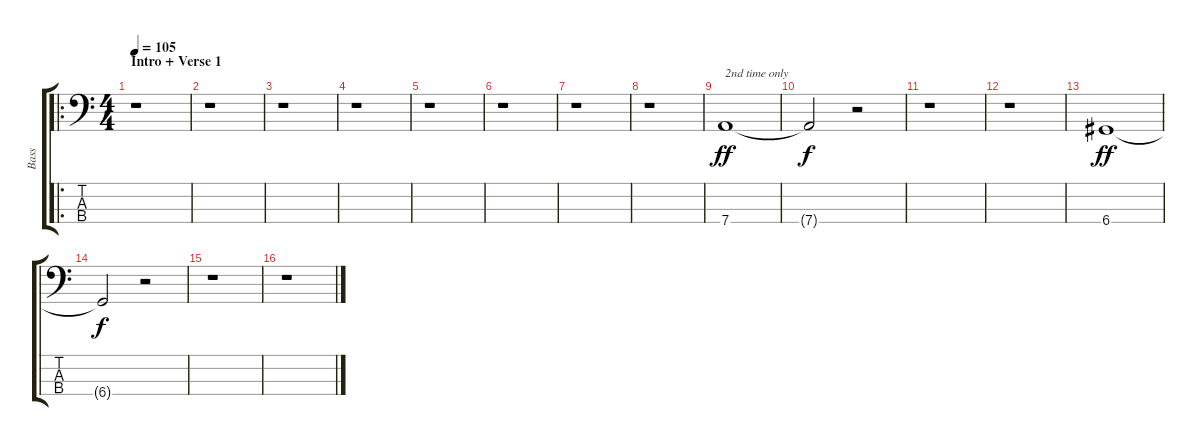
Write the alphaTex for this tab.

\track ("Bass" "Bass") {instrument electricbasspick}
\staff {score tabs}
\tuning (G2 D2 A1 D1) {hide}
\ro
\ts (4 4)
\section ("" "Intro + Verse 1")
\tempo 105
\clef f4
\ks c
r.1{dy ff} |
r.1 |
r.1 |
r.1 |
r.1 |
r.1 |
r.1 |
r.1 |
7.4.1{txt "2nd time only"} |
7.4{t}.2{dy f} r.2 |
r.1 |
r.1 |
6.4.1{dy ff} |
6.4{t}.2{dy f} r.2 |
r.1 |
r.1
